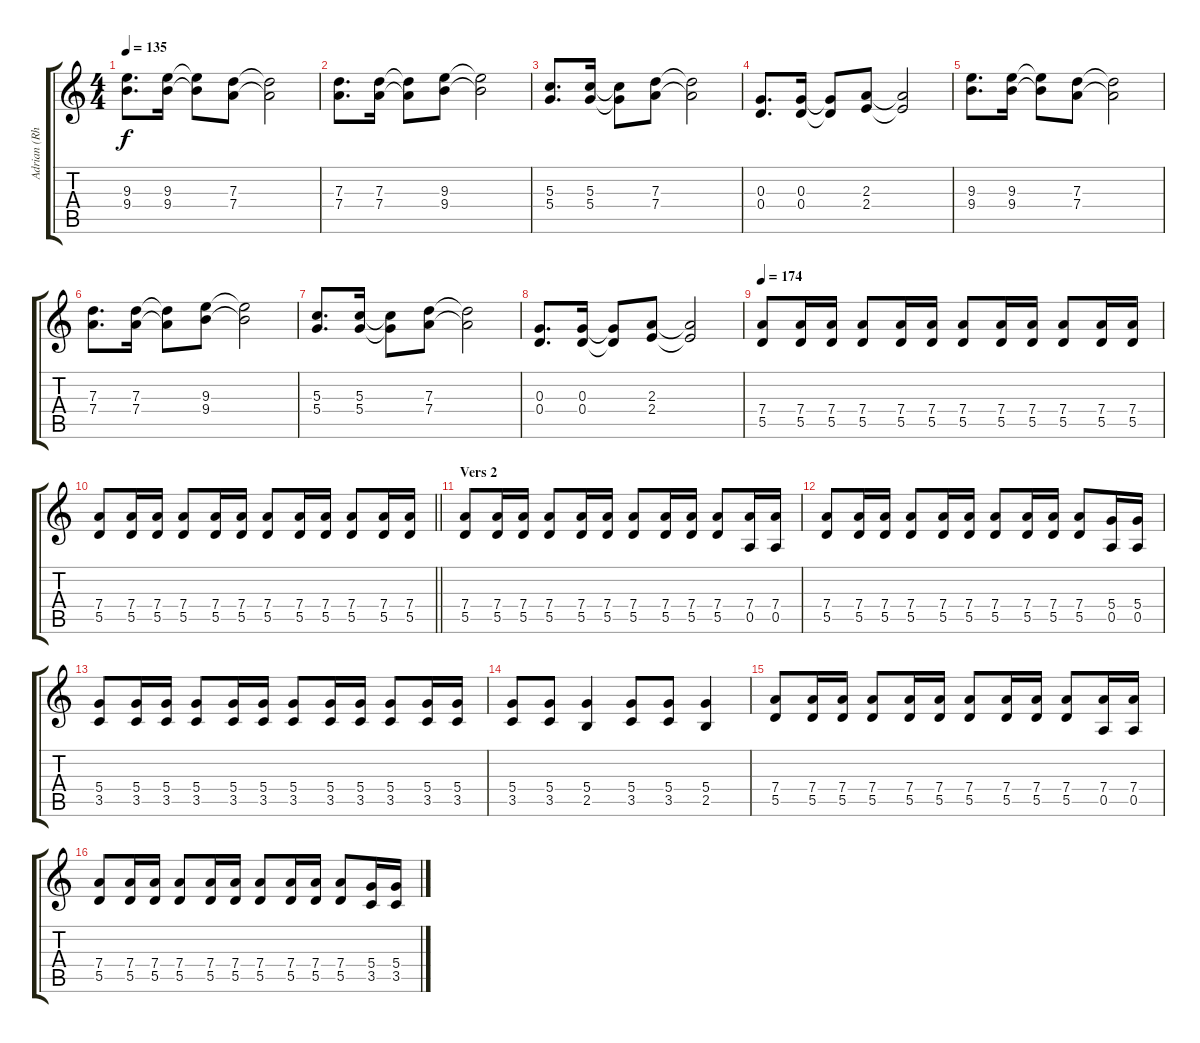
\track ("Adrian (Rhy. Guitar)" "Adrian (Rh") {instrument overdrivenguitar}
\staff {score tabs}
\tuning (E4 B3 G3 D3 A2 E2) {hide}
\ts (4 4)
\tempo 135
\clef g2
\ks c
(9.3 9.4).8{d dy f} (9.3 9.4).16 (9.3{t} 9.4{t}).8 (7.3 7.4).8 (7.3{t} 7.4{t}).2 |
(7.3 7.4).8{d} (7.3 7.4).16 (7.3{t} 7.4{t}).8 (9.3 9.4).8 (9.3{t} 9.4{t}).2 |
(5.3 5.4).8{d} (5.3 5.4).16 (5.3{t} 5.4{t}).8 (7.3 7.4).8 (7.3{t} 7.4{t}).2 |
(0.3 0.4).8{d} (0.3 0.4).16 (0.3{t} 0.4{t}).8 (2.3 2.4).8 (2.3{t} 2.4{t}).2 |
(9.3 9.4).8{d} (9.3 9.4).16 (9.3{t} 9.4{t}).8 (7.3 7.4).8 (7.3{t} 7.4{t}).2 |
(7.3 7.4).8{d} (7.3 7.4).16 (7.3{t} 7.4{t}).8 (9.3 9.4).8 (9.3{t} 9.4{t}).2 |
(5.3 5.4).8{d} (5.3 5.4).16 (5.3{t} 5.4{t}).8 (7.3 7.4).8 (7.3{t} 7.4{t}).2 |
(0.3 0.4).8{d} (0.3 0.4).16 (0.3{t} 0.4{t}).8 (2.3 2.4).8 (2.3{t} 2.4{t}).2 |
\tempo 174
(7.4 5.5).8 (7.4 5.5).16 (7.4 5.5).16 (7.4 5.5).8 (7.4 5.5).16 (7.4 5.5).16 (7.4 5.5).8 (7.4 5.5).16 (7.4 5.5).16 (7.4 5.5).8 (7.4 5.5).16 (7.4 5.5).16 |
\barLineRight lightlight
(7.4 5.5).8 (7.4 5.5).16 (7.4 5.5).16 (7.4 5.5).8 (7.4 5.5).16 (7.4 5.5).16 (7.4 5.5).8 (7.4 5.5).16 (7.4 5.5).16 (7.4 5.5).8 (7.4 5.5).16 (7.4 5.5).16 |
\section ("" "Vers 2")
(7.4 5.5).8 (7.4 5.5).16 (7.4 5.5).16 (7.4 5.5).8 (7.4 5.5).16 (7.4 5.5).16 (7.4 5.5).8 (7.4 5.5).16 (7.4 5.5).16 (7.4 5.5).8 (7.4 0.5).16 (7.4 0.5).16 |
(7.4 5.5).8 (7.4 5.5).16 (7.4 5.5).16 (7.4 5.5).8 (7.4 5.5).16 (7.4 5.5).16 (7.4 5.5).8 (7.4 5.5).16 (7.4 5.5).16 (7.4 5.5).8 (5.4 0.5).16 (5.4 0.5).16 |
(5.4 3.5).8 (5.4 3.5).16 (5.4 3.5).16 (5.4 3.5).8 (5.4 3.5).16 (5.4 3.5).16 (5.4 3.5).8 (5.4 3.5).16 (5.4 3.5).16 (5.4 3.5).8 (5.4 3.5).16 (5.4 3.5).16 |
(5.4 3.5).8 (5.4 3.5).8 (5.4 2.5).4 (5.4 3.5).8 (5.4 3.5).8 (5.4 2.5).4 |
(7.4 5.5).8 (7.4 5.5).16 (7.4 5.5).16 (7.4 5.5).8 (7.4 5.5).16 (7.4 5.5).16 (7.4 5.5).8 (7.4 5.5).16 (7.4 5.5).16 (7.4 5.5).8 (7.4 0.5).16 (7.4 0.5).16 |
(7.4 5.5).8 (7.4 5.5).16 (7.4 5.5).16 (7.4 5.5).8 (7.4 5.5).16 (7.4 5.5).16 (7.4 5.5).8 (7.4 5.5).16 (7.4 5.5).16 (7.4 5.5).8 (5.4 3.5).16 (5.4 3.5).16
